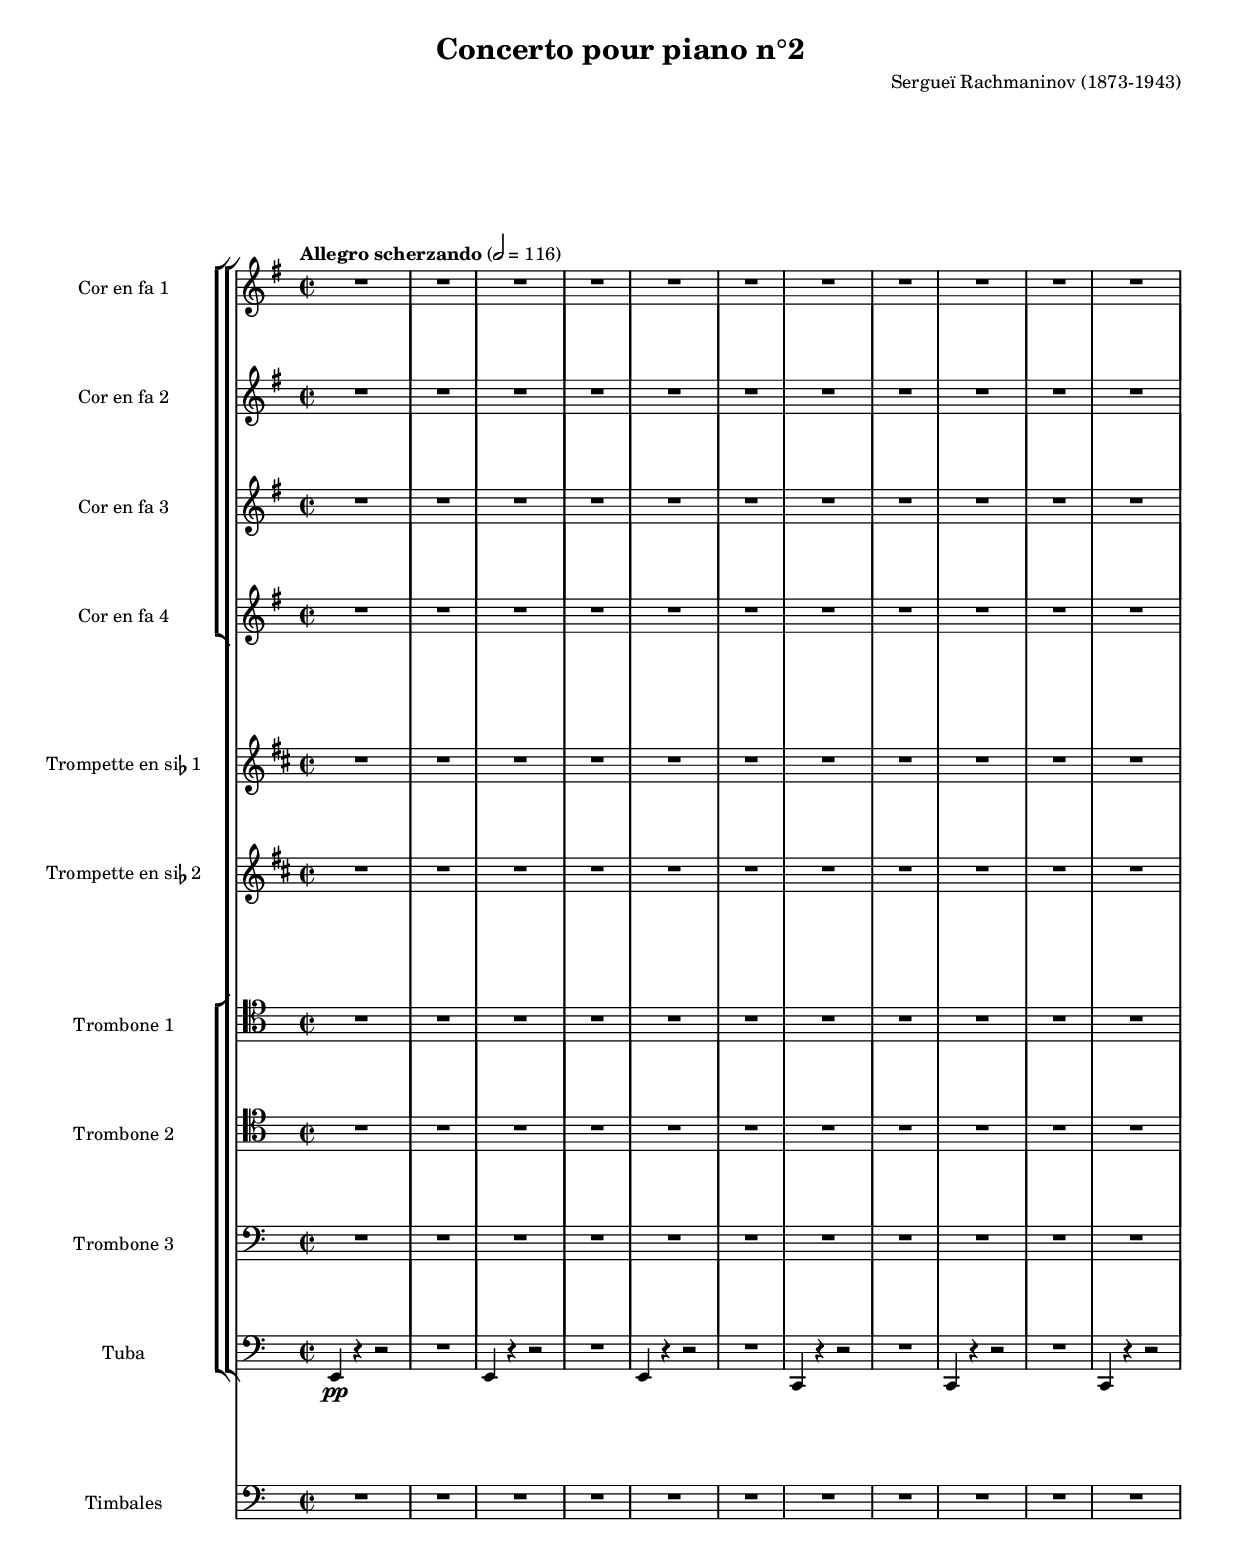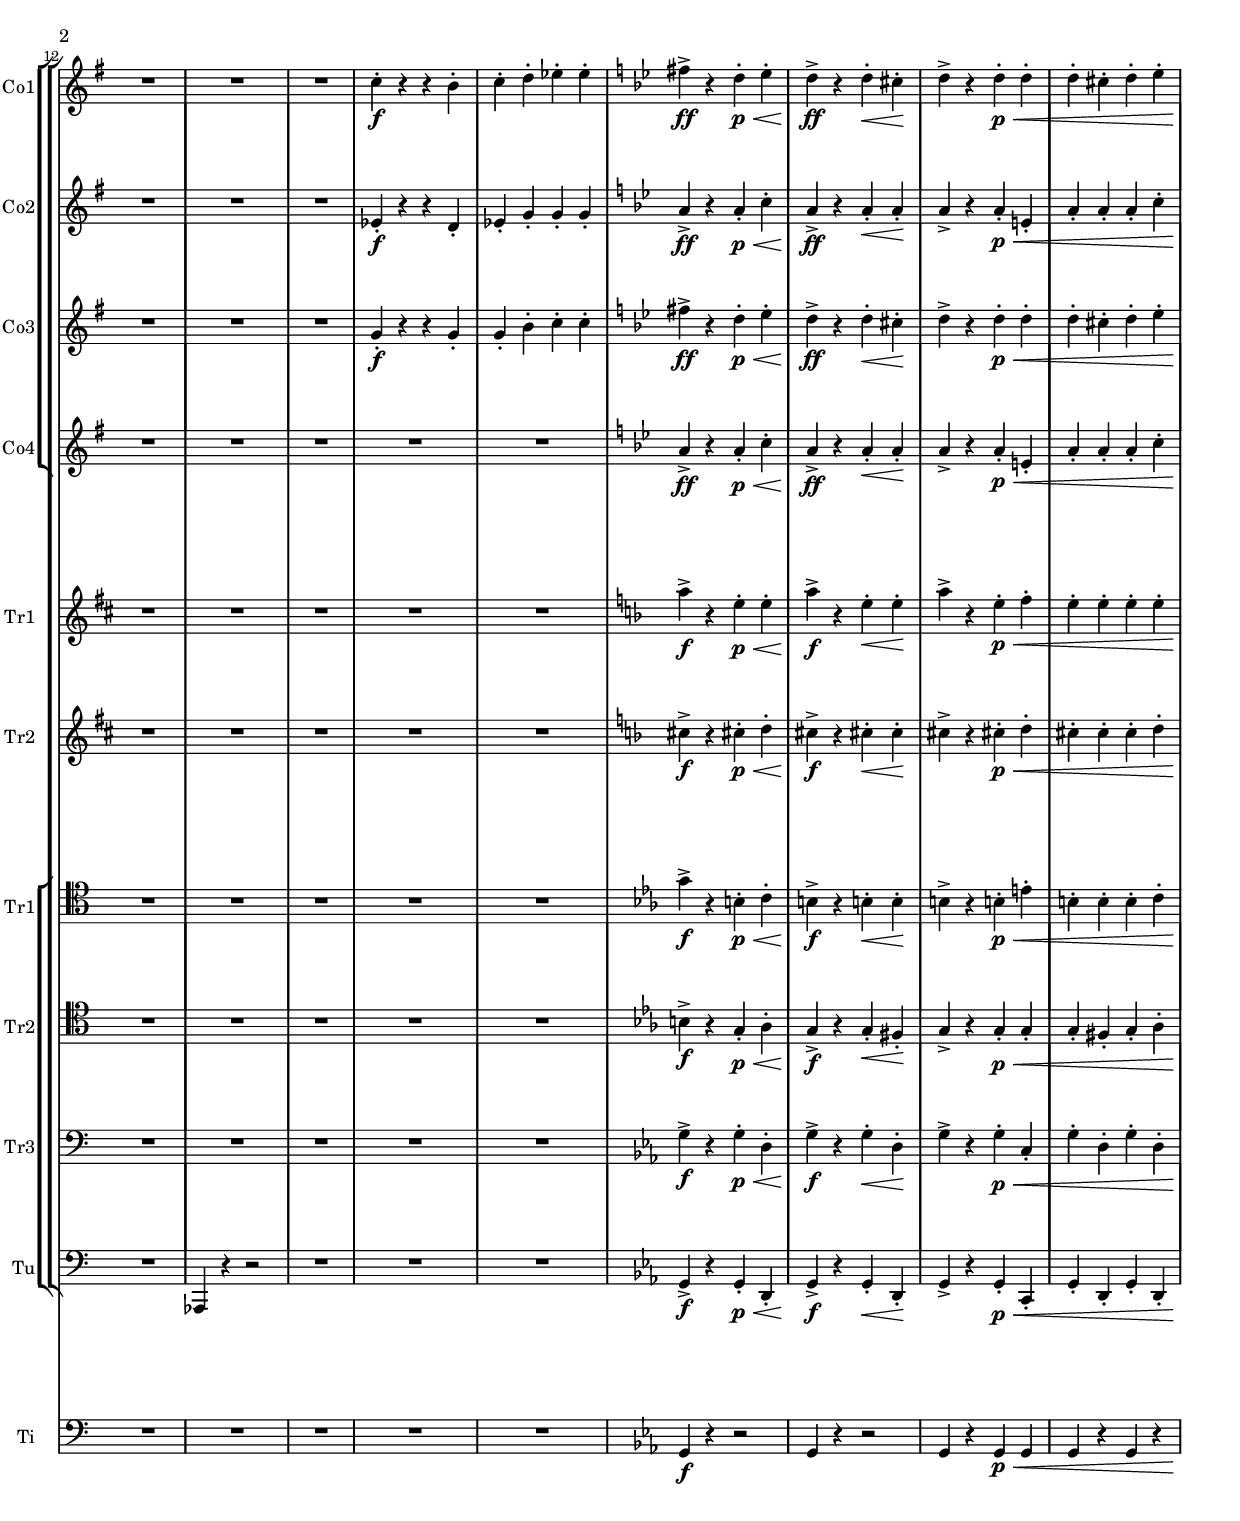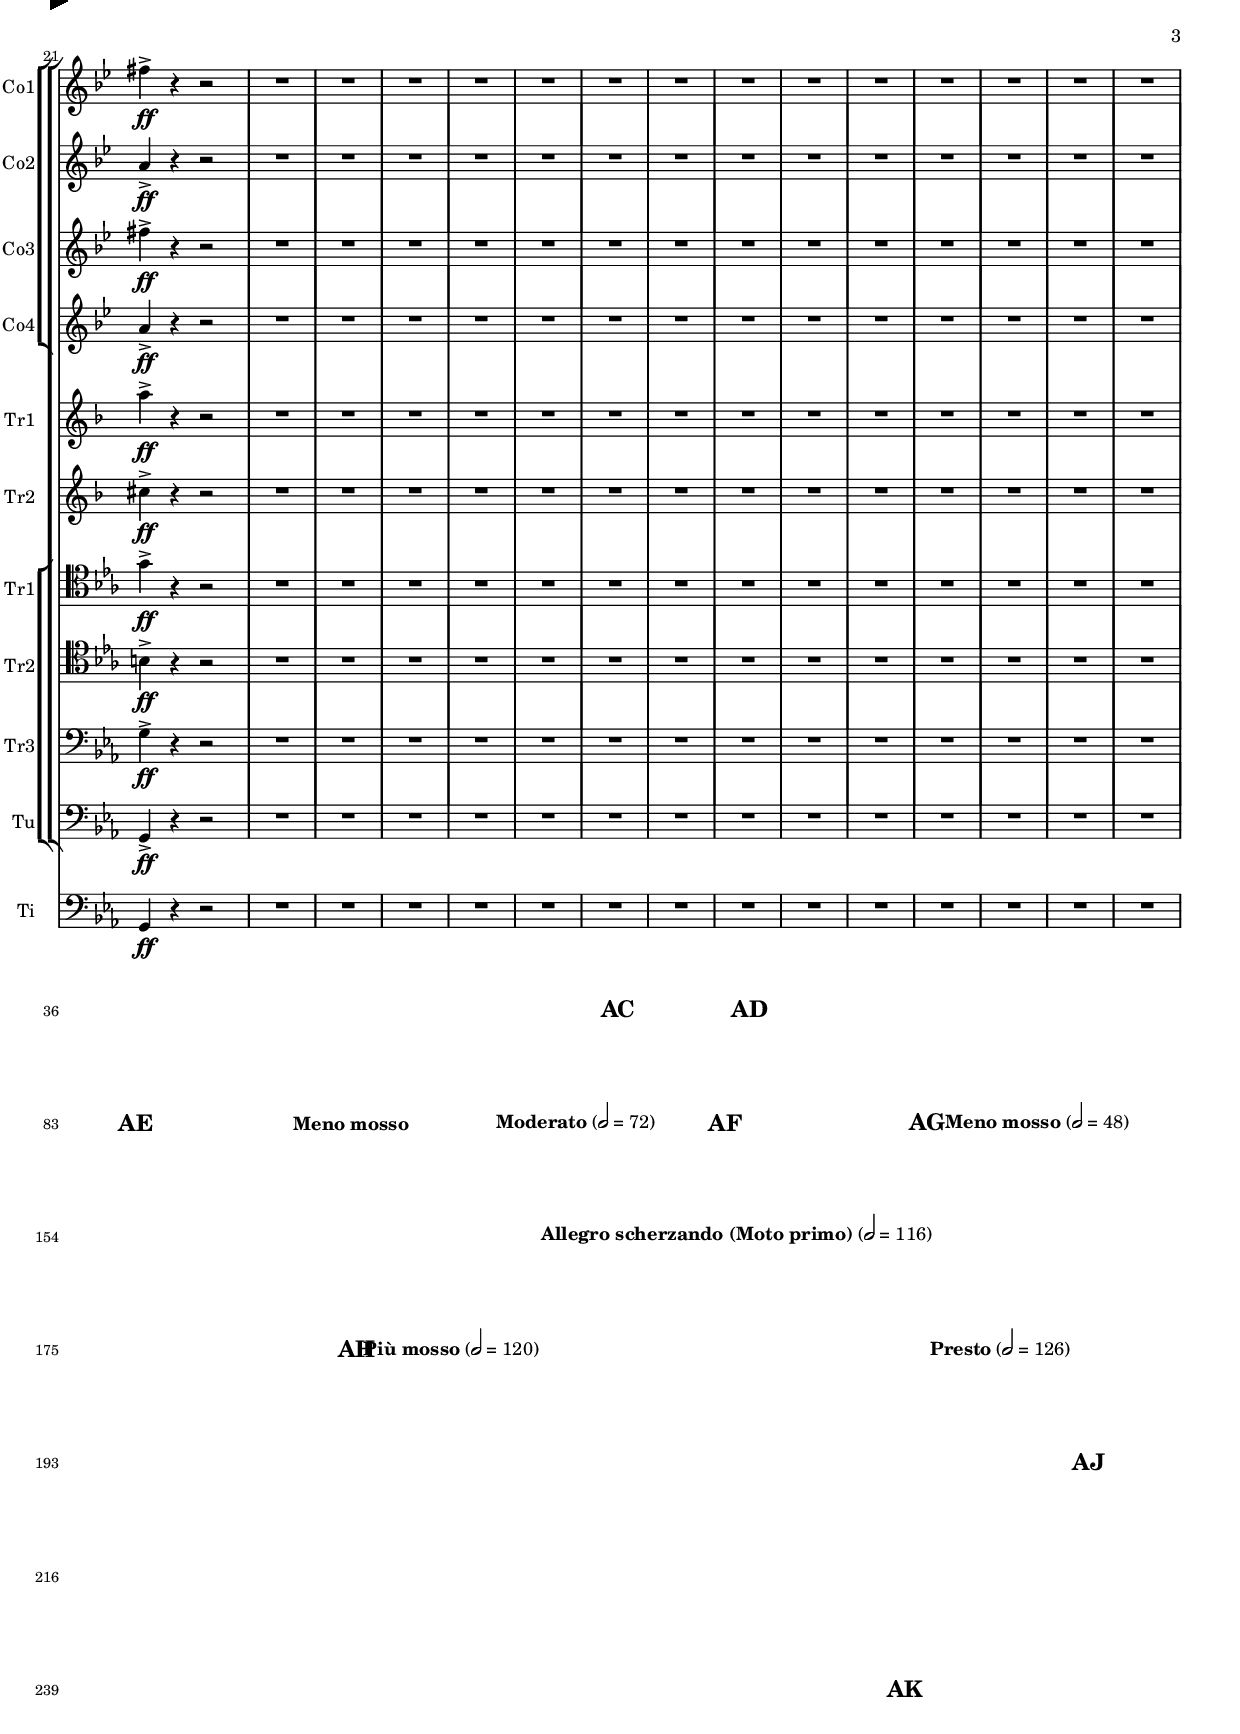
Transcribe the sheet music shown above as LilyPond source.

\version "2.23.5"
\language "english"

\version "2.23.5"

Title = \markup { "Concerto pour piano n°2" }
Composer = \markup { "Sergueï Rachmaninov (1873-1943)" }

\version "2.23.5"
\language "english"

pespress = #(make-dynamic-script (markup #:dynamic "p" #:normal-text #:italic "espress."))
mfespress = #(make-dynamic-script (markup #:dynamic "mf" #:normal-text #:italic "espress."))
pizz = \markup { "pizz." }
arco = \markup { "arco" }
senzasord = \markup { "senza sord." }

Settings = {
  \set Score.markFormatter = #format-mark-box-numbers
  \accidentalStyle neo-modern

  \tempo "Allegro scherzando" 2 = 116
  \key c \major
  \time 2/2
  s1*16
  \key c \minor
  s1*4
  s1 % cadenza
  s1 % cadenza
  s1*20
  \mark #28
  s1*22
  \mark #29
  s1*10
  \time 3/2
  s1.*8
  \mark #30
  \time 2/2
  s1*15
  \tempo "Meno mosso"
  s1*7
  s1 % rit
  \tempo "Moderato" 2 = 72
  s1*14
  s1*2 % dim e rit
  \mark #31
  s1*27
  s1 % rit
  \mark #32
  \tempo "Meno mosso" 2 = 48
  s1*10
  s1*2 % ritard
  \bar "||"
  \tempo "Allegro scherzando (Moto primo)" 2 = 116
  s1*18
  \mark #33
  \time 3/2
  \tempo "Più mosso" 2 = 120
  s1.*6
  s1.*2 % acceler.
  \time 2/2
  \tempo "Presto" 2 = 126
  s1*26
  \mark #34
  s1*42
  \mark #35
  s1*32
  \mark #36
  s1*6 % acceler.
  \tempo "Più vivo" 2 = 132
  s1*8
  \tempo "Meno mosso (Come prima)"
  s1*7
  s1 % rit.
  \tempo "Moderato" 2 = 72
  s1*14
  s1*2 % rit.
  \mark #37
  \tempo "a tempo"
  s1*30
  \bar "||"
  \tempo "Meno mosso" 2 = 48
  s1*10
  s1*2 % ritard.
  \mark #38
  \key c \major
  \time 4/4
  \tempo \markup { \concat { "Allegro scherzando (Moto primo) (" \smaller \general-align #Y #DOWN \note {2} #1 " = " \smaller \general-align #Y #DOWN \note {4} #1 ")" } } 4 = 116
  s1*16
  s1 % poco a poco acceler.
  s1*9
  \mark #39
  \time 2/2
  \tempo "Alla breve - Agitato" 2 = 76
  s1*8
  s1 % acceler.
  s1*23
  \bar "||"
  \tempo "Presto" 2 = 132
  s1*4
  s1 % cadenza
  \tempo "Maestoso" 2 = 60
  s1*24
  \tempo "Più vivo" 2 = 80
  s1*4
  \tempo "Risoluto" 2 = 100
  s1*18
  \bar "|."
}


\version "2.23.5"

HornI = \transpose c' f \relative c'' {
  R1*14                                          %   1
  c4\f-. r r b-.                                 %  15
  c4-. d-. ef-.  ef-.                            %  16
  fs4->\ff r d-.\p\< ef-.                        %  17
  d4->\ff r d-.\< cs-.\!                         %  18
  d4-> r d-.\p\< d-.                             %  19
  d4-. cs-. d-. ef-.                             %  20
  fs4->\ff r r2                                  %  21
  R1*21                                          %  22
  % #28
}

\version "2.23.5"

HornII = \transpose c' f \relative ef' {
  R1*14                                          %   1
  ef4-.\f r r d-.                                %  15
  ef4-. g-. g-. g-.                              %  16
  a4->\ff r a-.\p\< c-.                          %  17
  a4->\ff r a-.\< a\!-.                          %  18
  a4-> r a-.\p\< e-.                             %  19
  a4-. a-. a-. c-.                               %  20
  a4->\ff r r2                                   %  21
  R1*21                                          %  22
  % #28
}

\version "2.23.5"

HornIII = \transpose c' f \relative g' {
  R1*14                                          %   1
  g4-.\f r r g-.                                 %  15
  g4-. b-. c-. c-.                               %  16
  fs4->\ff r d-.\p\< ef-.                        %  17
  d4->\ff r d-.\< cs-.\!                         %  18
  d4-> r d-.\p\< d-.                             %  19
  d4-. cs-. d-. ef-.                             %  20
  fs4->\ff r r2                                  %  21
  R1*21                                          %  22
  % #28
}

\version "2.23.5"

HornIV = \transpose c' f \relative a' {
  R1*16                                          %   1
  a4\ff-> r a-.\p\< c-.                          %  17
  a4->\ff r a4-.\< a-.\!                         %  18
  a4-> r a-.\p\< e-.                             %  19
  a4-. a-. a-. c-.                               %  20
  a4->\ff r r2                                   %  21
  R1*21                                          %  22
  % #28
}


\version "2.23.5"

TrumpetI = \transpose c' bf \relative a'' {
  R1*16                                          %   1
  a4->\f r e-.\p\< e-.                           %  17
  a4->\f r e-.\< e-.\!                           %  18
  a4-> r e\p-.\< f-.                             %  19
  e4-. e-. e-. e-.                               %  20
  a4->\ff r r2                                   %  21
  R1*21                                          %  22
  % #28
  R1*22                                          %  43
  % #29
  R1*8                                           %  65
}

\version "2.23.5"

TrumpetII = \transpose c' bf \relative cs'' {
  R1*16                                          %   1
  cs4->\f r cs-.\p\< d-.                         %  17
  cs4->\f r cs-.\< cs-.\!                        %  18
  cs4-> r cs\p-.\< d-.                           %  19
  cs4-. cs-. cs-. d-.                            %  20
  cs4->\ff r r2                                  %  21
  R1*21                                          %  22
  % #28
  R1*22                                          %  43
  % #29
  R1*8                                           %  65
}

\version "2.23.5"

TromboneI = \relative g' {
  R1*16                                          %   1
  g4->\f r b,\p\<-. c-.                          %   2
  b4->\f r b-.\< b-.\!                           %   3
  b4-> r b-.\p\< e-.                             %   4
  b4-. b-. b-. c-.                               %   5
  g'4->\ff r r2                                  %   6
  R1*21                                          %  22
  % #28
}

\version "2.23.5"

TromboneII = \relative b {
  R1*16                                          %   1
  b4\f-> r g\p\<-. af-.                          %   2
  g4\f-> r g-.\< fs-.\!                          %   3
  g4-> r g-.\p\< g-.                             %   4
  g4-. fs-. g-. af-.                             %   5
  b4->\ff r r2                                   %   6
  R1*21                                          %  22
  % #28
}

\version "2.23.5"

TromboneIII = \relative g {
  R1*16                                          %   1
  g4->\f r g-.\p\< d-.                           %   2
  g4->\f r g-.\< d-.\!                           %   3
  g4-> r g-.\p\< c,-.                            %   4
  g'4-. d-. g-. d-.                              %   5
  g4->\ff r r2                                   %   6
  R1*21                                          %  22
  % #28
}

\version "2.23.5"

Tuba = \relative e, {
  e4\pp r r2                                     %   1
  R1                                             %   2
  e4 r r2                                        %   3
  R1                                             %   4
  e4 r r2                                        %   5
  R1                                             %   6
  c4 r r2                                        %   7
  R1                                             %   8
  c4 r r2                                        %   9
  R1                                             %  10
  c4 r r2                                        %  11
  R1                                             %  12
  af4 r r2                                       %  13
  R1*3                                           %  14
  g'4->\f r g-.\p\< d-.                          %  17
  g4->\f r g-.\< d-.\!                           %  18
  g4-> r g-.\p\< c,-.                            %  19
  g'4-. d-. g-. d-.                              %  20
  g4->\ff r r2                                   %  21
  R1*21                                          %  22
  % #28
}

\version "2.23.5"

Timbale = \relative g, {
  R1*16                                          %   1
  g4\f r r2                                      %  17
  g4 r r2                                        %  18
  g4 r g\p\< g                                   %  19
  g4 r g r                                       %  20
  g4\ff r r2                                     %  21
  R1*21                                          %  22
  % #28
  R1*22                                          %  43
  % #29
  R1*10                                          %  65
  R1.*8                                          %  75
  % #30
  R1*15                                          %  83
  R1*8                                           %  98
  R1*16                                          % 106
  % #31
  R1*28                                          % 122
  % #32
}


#(set-global-staff-size 16)
\pointAndClickOff

\paper {
  system-separator-markup = \slashSeparator
}

\header {
  title = \Title
  composer = \Composer
}

\score {
  \new Score \compressMMRests { <<
    \new StaffGroup <<
      \new StaffGroup <<
        \new Staff \with { instrumentName = "Cor en fa 1" shortInstrumentName = "Co1" } \transpose f c' << \clef "treble" \Settings \HornI >>
        \new Staff \with { instrumentName = "Cor en fa 2" shortInstrumentName = "Co2" } \transpose f c' << \clef "treble" \Settings \HornII >>
        \new Staff \with { instrumentName = "Cor en fa 3" shortInstrumentName = "Co3" } \transpose f c' << \clef "treble" \Settings \HornIII >>
        \new Staff \with { instrumentName = "Cor en fa 4" shortInstrumentName = "Co4" } \transpose f c' << \clef "treble" \Settings \HornIV >>
      >>
      \new Staff \with { instrumentName = \markup { \concat { "Trompette en si" \flat " 1" } } shortInstrumentName = "Tr1" } \transpose bf c' << \clef "treble" \Settings \TrumpetI >>
      \new Staff \with { instrumentName = \markup { \concat { "Trompette en si" \flat " 2" } } shortInstrumentName = "Tr2" } \transpose bf c' << \clef "treble" \Settings \TrumpetII >>
      \new StaffGroup <<
        \new Staff \with { instrumentName = "Trombone 1" shortInstrumentName = "Tr1" } << \clef "tenor" \Settings \TromboneI >>
        \new Staff \with { instrumentName = "Trombone 2" shortInstrumentName = "Tr2" } << \clef "tenor" \Settings \TromboneII >>
        \new Staff \with { instrumentName = "Trombone 3" shortInstrumentName = "Tr3" } << \clef "bass" \Settings \TromboneIII >>
        \new Staff \with { instrumentName = "Tuba" shortInstrumentName = "Tu" } << \clef "bass" \Settings \Tuba >>
      >>
    >>
    \new Staff \with { instrumentName = "Timbales" shortInstrumentName = "Ti" } << \clef "bass" \Settings \Timbale >>
  >> }
  \layout {
    indent = 3\cm
    \context { \Staff \RemoveEmptyStaves }
  }
}
